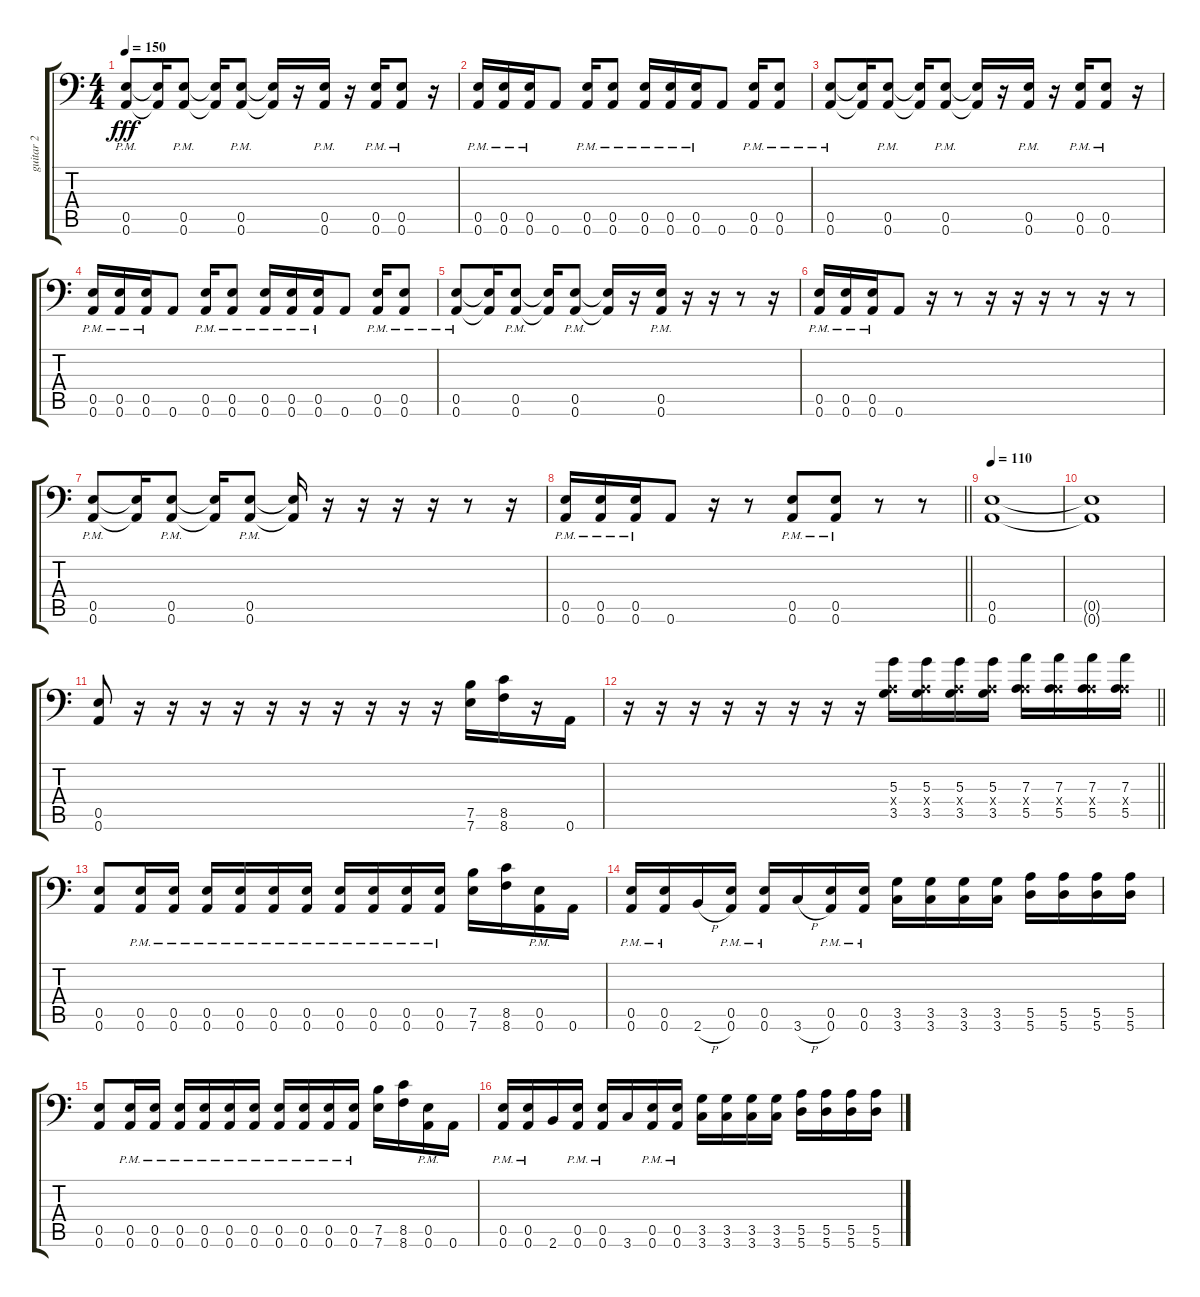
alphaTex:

\track ("guitar 2" "guitar 2") {instrument distortionguitar}
\staff {score tabs}
\tuning (B3 Gb3 D3 A2 E2 A1) {hide}
\ts (4 4)
\tempo 150
\clef f4
\ks c
(0.5{pm} 0.6{pm}).8{dy fff} (0.5{t} 0.6{t}).16 (0.5{pm} 0.6{pm}).8 (0.5{t} 0.6{t}).16 (0.5{pm} 0.6{pm}).8 (0.5{t} 0.6{t}).16 r.16 (0.5{pm} 0.6{pm}).16 r.16 (0.5{pm} 0.6{pm}).16 (0.5{pm} 0.6{pm}).8 r.16 |
(0.5{pm} 0.6{pm}).16 (0.5{pm} 0.6{pm}).16 (0.5{pm} 0.6{pm}).16 0.6.8 (0.5{pm} 0.6{pm}).16 (0.5{pm} 0.6{pm}).8 (0.5{pm} 0.6{pm}).16 (0.5{pm} 0.6{pm}).16 (0.5{pm} 0.6{pm}).16 0.6.8 (0.5{pm} 0.6{pm}).16 (0.5{pm} 0.6{pm}).8 |
(0.5{pm} 0.6{pm}).8 (0.5{t} 0.6{t}).16 (0.5{pm} 0.6{pm}).8 (0.5{t} 0.6{t}).16 (0.5{pm} 0.6{pm}).8 (0.5{t} 0.6{t}).16 r.16 (0.5{pm} 0.6{pm}).16 r.16 (0.5{pm} 0.6{pm}).16 (0.5{pm} 0.6{pm}).8 r.16 |
(0.5{pm} 0.6{pm}).16 (0.5{pm} 0.6{pm}).16 (0.5{pm} 0.6{pm}).16 0.6.8 (0.5{pm} 0.6{pm}).16 (0.5{pm} 0.6{pm}).8 (0.5{pm} 0.6{pm}).16 (0.5{pm} 0.6{pm}).16 (0.5{pm} 0.6{pm}).16 0.6.8 (0.5{pm} 0.6{pm}).16 (0.5{pm} 0.6{pm}).8 |
(0.5{pm} 0.6{pm}).8 (0.5{t} 0.6{t}).16 (0.5{pm} 0.6{pm}).8 (0.5{t} 0.6{t}).16 (0.5{pm} 0.6{pm}).8 (0.5{t} 0.6{t}).16 r.16 (0.5{pm} 0.6{pm}).16 r.16 r.16 r.8 r.16 |
(0.5{pm} 0.6{pm}).16 (0.5{pm} 0.6{pm}).16 (0.5{pm} 0.6{pm}).16 0.6.8 r.16 r.8 r.16 r.16 r.16 r.8 r.16 r.8 |
(0.5{pm} 0.6{pm}).8 (0.5{t} 0.6{t}).16 (0.5{pm} 0.6{pm}).8 (0.5{t} 0.6{t}).16 (0.5{pm} 0.6{pm}).8 (0.5{t} 0.6{t}).16 r.16 r.16 r.16 r.16 r.8 r.16 |
\barLineRight lightlight
(0.5{pm} 0.6{pm}).16 (0.5{pm} 0.6{pm}).16 (0.5{pm} 0.6{pm}).16 0.6.8 r.16 r.8 (0.5{pm} 0.6{pm}).8 (0.5{pm} 0.6{pm}).8 r.8 r.8 |
\section ("" "")
\tempo 110
(0.5 0.6).1 |
(0.5{t} 0.6{t}).1 |
(0.5 0.6).8 r.16 r.16 r.16 r.16 r.16 r.16 r.16 r.16 r.16 r.16 (7.5 7.6).16 (8.5 8.6).16 r.16 0.6.16 |
\barLineRight lightlight
r.16 r.16 r.16 r.16 r.16 r.16 r.16 r.16 (5.3 0.4{x} 3.5).16 (5.3 0.4{x} 3.5).16 (5.3 0.4{x} 3.5).16 (5.3 0.4{x} 3.5).16 (7.3 0.4{x} 5.5).16 (7.3 0.4{x} 5.5).16 (7.3 0.4{x} 5.5).16 (7.3 0.4{x} 5.5).16 |
\section ("" "")
(0.5 0.6).8 (0.5{pm} 0.6{pm}).16 (0.5{pm} 0.6{pm}).16 (0.5{pm} 0.6{pm}).16 (0.5{pm} 0.6{pm}).16 (0.5{pm} 0.6{pm}).16 (0.5{pm} 0.6{pm}).16 (0.5{pm} 0.6{pm}).16 (0.5{pm} 0.6{pm}).16 (0.5{pm} 0.6{pm}).16 (0.5{pm} 0.6{pm}).16 (7.5 7.6).16 (8.5 8.6).16 (0.5{pm} 0.6{pm}).16 0.6.16 |
(0.5{pm} 0.6{pm}).16 (0.5{pm} 0.6{pm}).16 2.6{h}.16 (0.5{pm} 0.6{pm}).16 (0.5{pm} 0.6{pm}).16 3.6{h}.16 (0.5{pm} 0.6{pm}).16 (0.5{pm} 0.6{pm}).16 (3.5 3.6).16 (3.5 3.6).16 (3.5 3.6).16 (3.5 3.6).16 (5.5 5.6).16 (5.5 5.6).16 (5.5 5.6).16 (5.5 5.6).16 |
(0.5 0.6).8 (0.5{pm} 0.6{pm}).16 (0.5{pm} 0.6{pm}).16 (0.5{pm} 0.6{pm}).16 (0.5{pm} 0.6{pm}).16 (0.5{pm} 0.6{pm}).16 (0.5{pm} 0.6{pm}).16 (0.5{pm} 0.6{pm}).16 (0.5{pm} 0.6{pm}).16 (0.5{pm} 0.6{pm}).16 (0.5{pm} 0.6{pm}).16 (7.5 7.6).16 (8.5 8.6).16 (0.5{pm} 0.6{pm}).16 0.6.16 |
(0.5{pm} 0.6{pm}).16 (0.5{pm} 0.6{pm}).16 2.6.16 (0.5{pm} 0.6{pm}).16 (0.5{pm} 0.6{pm}).16 3.6.16 (0.5{pm} 0.6{pm}).16 (0.5{pm} 0.6{pm}).16 (3.5 3.6).16 (3.5 3.6).16 (3.5 3.6).16 (3.5 3.6).16 (5.5 5.6).16 (5.5 5.6).16 (5.5 5.6).16 (5.5 5.6).16
